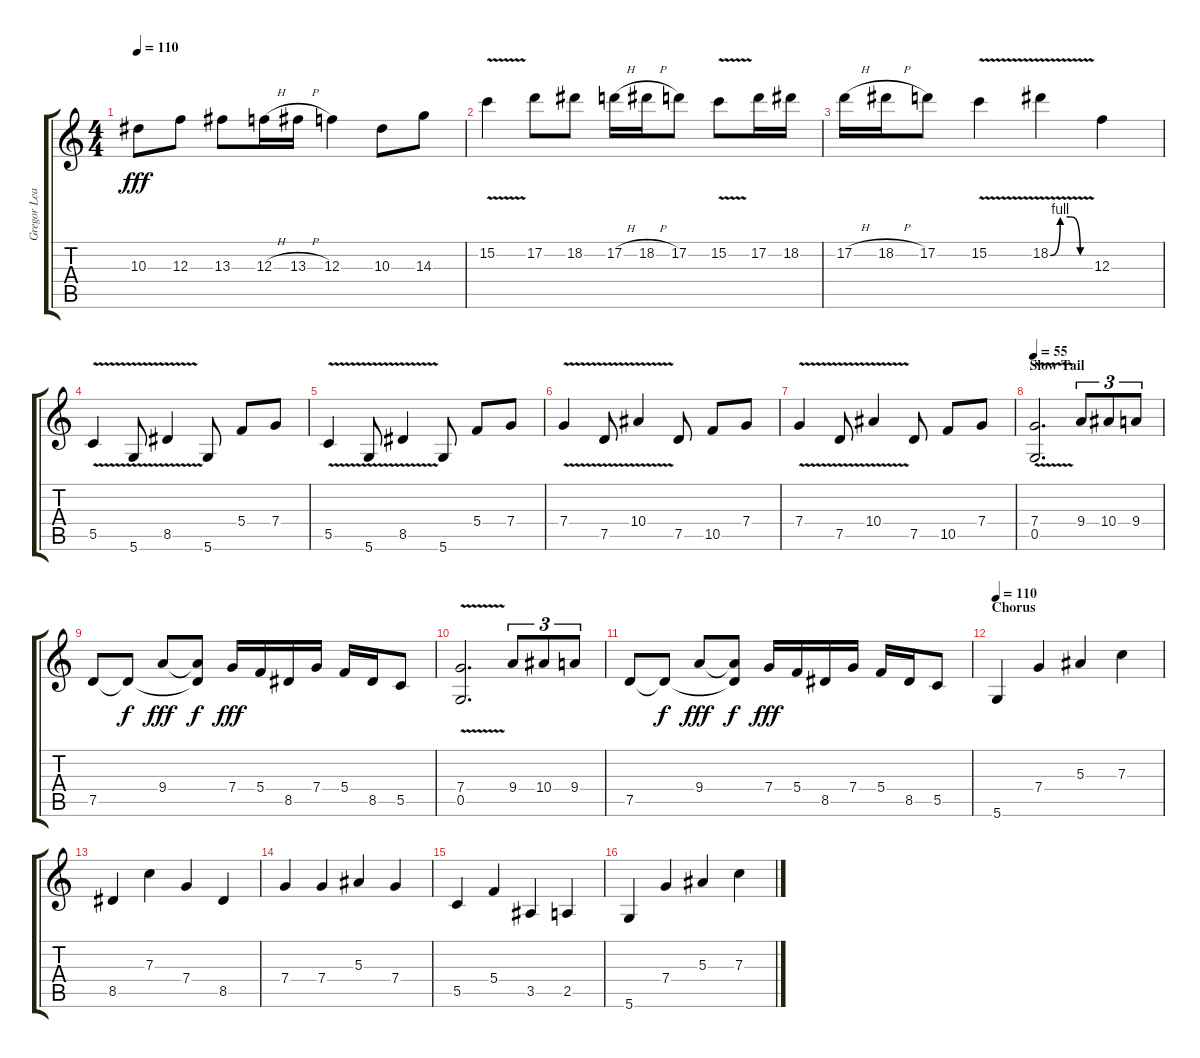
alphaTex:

\track ("Gregor Lead" "Gregor Lea") {instrument distortionguitar}
\staff {score tabs}
\tuning (D4 A3 F3 C3 G2 D2) {hide}
\ts (4 4)
\tempo 110
\clef g2
\ks c
10.3.8{dy fff} 12.3.8 13.3.8 12.3{h}.16 13.3{h}.16 12.3.4 10.3.8 14.3.8 |
15.2{v}.4 17.2.8 18.2.8 17.2{h}.16 18.2{h}.16 17.2.8 15.2{v}.8 17.2.16 18.2.16 |
17.2{h}.16 18.2{h}.16 17.2.8 15.2{v}.4 18.2{be (custom 0 0 15 4 30 4 45 0 60 0) v}.4 12.3.4 |
5.5{v}.4 5.6{v}.8 8.5{v}.4 5.6.8 5.4.8 7.4.8 |
5.5{v}.4 5.6{v}.8 8.5{v}.4 5.6.8 5.4.8 7.4.8 |
7.4{v}.4 7.5{v}.8 10.4{v}.4 7.5.8 10.5.8 7.4.8 |
7.4{v}.4 7.5{v}.8 10.4{v}.4 7.5.8 10.5.8 7.4.8 |
\section ("" "Slow Tail")
\tempo 55
(7.4{v} 0.5).2{d} 9.4.8{tu (3 2)} 10.4.8{tu (3 2)} 9.4.8{tu (3 2)} |
7.5.8 7.5{t}.8{dy f} 9.4.8{dy fff} (9.4{t} 7.5{t}).8{dy f} 7.4.16{dy fff} 5.4.16 8.5.16 7.4.16 5.4.16 8.5.16 5.5.8 |
(7.4{v} 0.5).2{d} 9.4.8{tu (3 2)} 10.4.8{tu (3 2)} 9.4.8{tu (3 2)} |
7.5.8 7.5{t}.8{dy f} 9.4.8{dy fff} (9.4{t} 7.5{t}).8{dy f} 7.4.16{dy fff} 5.4.16 8.5.16 7.4.16 5.4.16 8.5.16 5.5.8 |
\section ("" "Chorus")
\tempo 110
5.6.4 7.4.4 5.3.4 7.3.4 |
8.5.4 7.3.4 7.4.4 8.5.4 |
7.4.4 7.4.4 5.3.4 7.4.4 |
5.5.4 5.4.4 3.5.4 2.5.4 |
5.6.4 7.4.4 5.3.4 7.3.4
